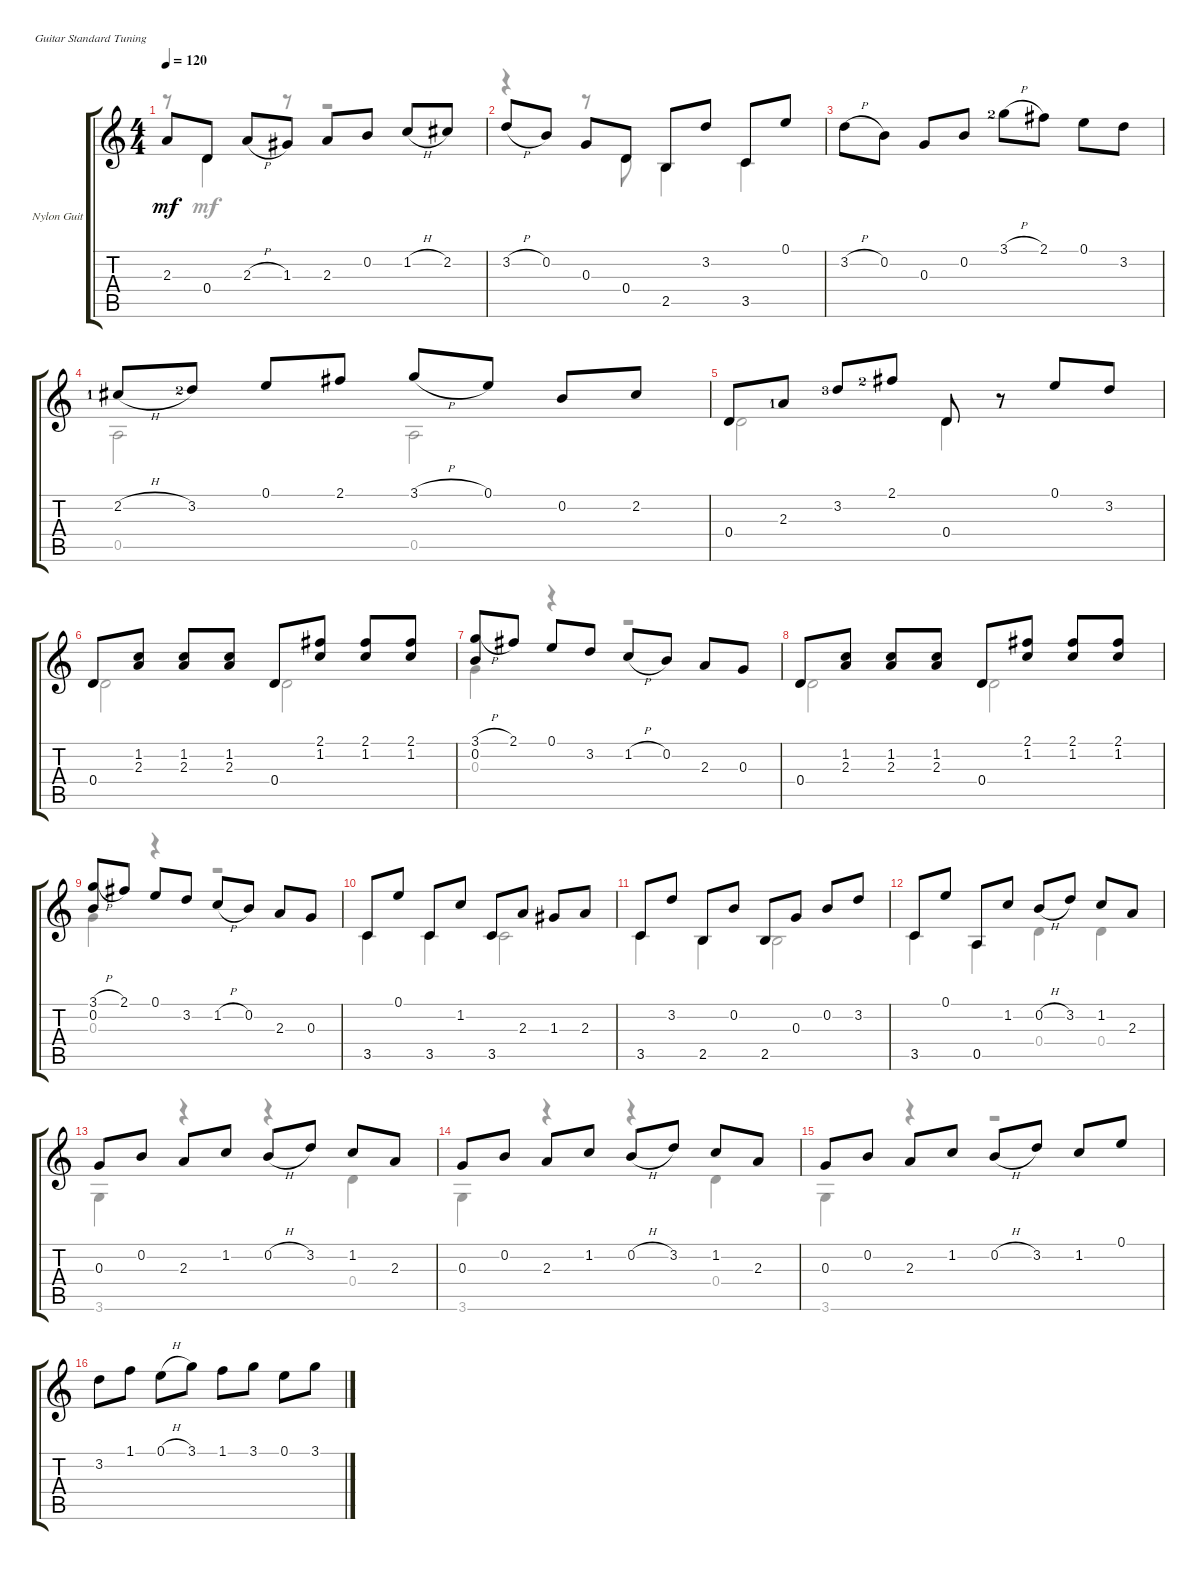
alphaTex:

\defaultSystemsLayout 4
\bracketExtendMode groupsimilarinstruments
\firstSystemTrackNameOrientation horizontal
\otherSystemsTrackNameOrientation horizontal
\track ("Nylon Guitar" "Nylon Guit") {instrument acousticguitarsteel}
\staff {score tabs}
\tuning (E4 B3 G3 D3 A2 E2)
\voice
\ts (4 4)
\tempo 120
\clef g2
\ks c
2.3.8{dy mf} 0.4.8 2.3{h}.8 1.3.8 2.3.8 0.2.8 1.2{h}.8 2.2.8 |
3.2{h}.8 0.2.8 0.3.8 0.4.8 2.5.8 3.2.8 3.5.8 0.1.8 |
3.2{h}.8 0.2.8 0.3.8 0.2.8 3.1{h lf 3}.8 2.1.8 0.1.8 3.2.8 |
2.2{h lf 2}.8 3.2{lf 3}.8 0.1.8 2.1.8 3.1{h}.8 0.1.8 0.2.8 2.2.8 |
0.4.8 2.3{lf 2}.8 3.2{lf 4}.8 2.1{lf 3}.8 0.4.8 r.8 0.1.8 3.2.8 |
0.4.8 (1.2 2.3).8 (2.3 1.2).8 (1.2 2.3).8 0.4.8 (2.1 1.2).8 (1.2 2.1).8 (2.1 1.2).8 |
(3.1{h} 0.2).8 2.1.8 0.1.8 3.2.8 1.2{h}.8 0.2.8 2.3.8 0.3.8 |
0.4.8 (1.2 2.3).8 (2.3 1.2).8 (1.2 2.3).8 0.4.8 (2.1 1.2).8 (2.1 1.2).8 (2.1 1.2).8 |
(3.1{h} 0.2).8 2.1.8 0.1.8 3.2.8 1.2{h}.8 0.2.8 2.3.8 0.3.8 |
3.5.8 0.1.8 3.5.8 1.2.8 3.5.8 2.3.8 1.3.8 2.3.8 |
3.5.8 3.2.8 2.5.8 0.2.8 2.5.8 0.3.8 0.2.8 3.2.8 |
3.5.8 0.1.8 0.5.8 1.2.8 0.2{h}.8 3.2.8 1.2.8 2.3.8 |
0.3.8 0.2.8 2.3.8 1.2.8 0.2{h}.8 3.2.8 1.2.8 2.3.8 |
0.3.8 0.2.8 2.3.8 1.2.8 0.2{h}.8 3.2.8 1.2.8 2.3.8 |
0.3.8 0.2.8 2.3.8 1.2.8 0.2{h}.8 3.2.8 1.2.8 0.1.8 |
3.2.8 1.1.8 0.1{h}.8 3.1.8 1.1.8 3.1.8 0.1.8 3.1.8
\voice
\clef g2
\ottava regular
\simile none
\ks c
r.8{dy mf} 0.4.4 r.8 r.2 |
r.4 r.8 0.4.8 2.5.4 3.5.4 |
|
0.5.2 0.5.2 |
0.4.2 0.4.4 |
0.4.2 0.4.2 |
0.3.4 r.4 r.2 |
0.4.2 0.4.2 |
0.3.4 r.4 r.2 |
3.5.4 3.5.4 3.5.2 |
3.5.4 2.5.4 2.5.2 |
3.5.4 0.5.4 0.4.4 0.4.4 |
3.6.4 r.4 r.4 0.4.4 |
3.6.4 r.4 r.4 0.4.4 |
3.6.4 r.4 r.2 |
